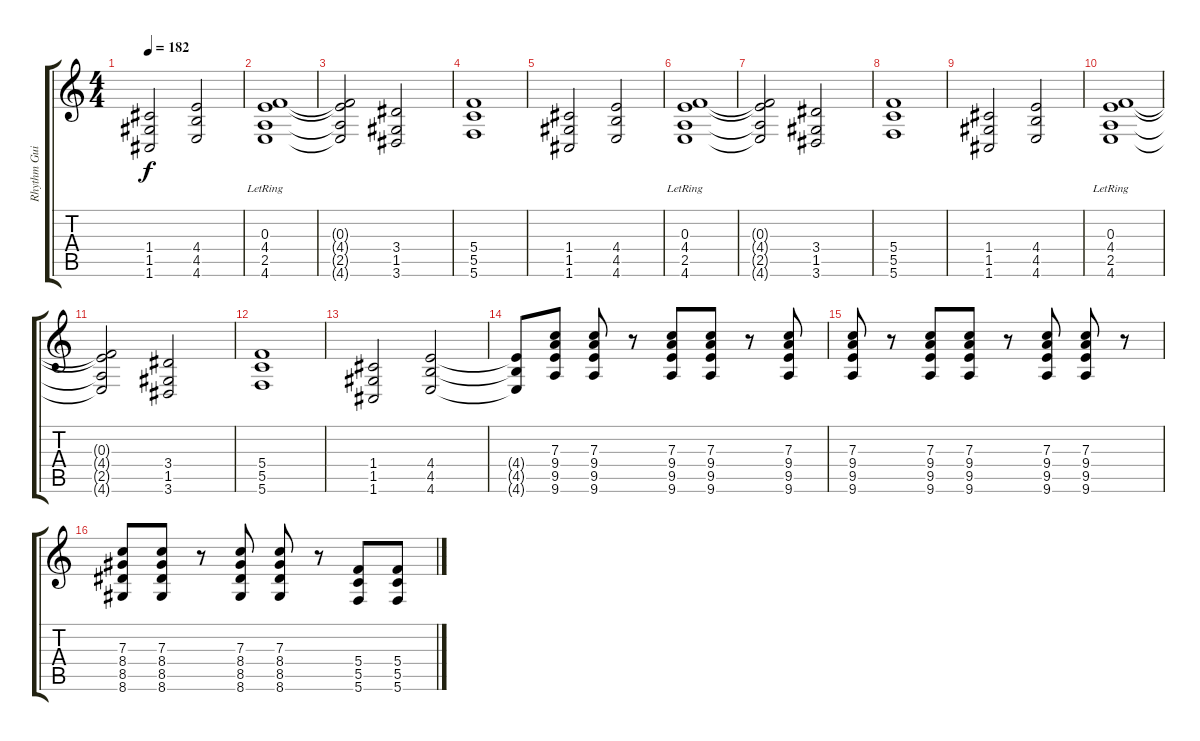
\track ("Rhythm Guitar 1" "Rhythm Gui") {instrument distortionguitar}
\staff {score tabs}
\tuning (D4 A3 F3 C3 G2 C2) {hide}
\ts (4 4)
\tempo 182
\clef g2
\ks c
(1.4 1.5 1.6).2{dy f} (4.4 4.5 4.6).2 |
(0.3{lr} 4.4{lr} 2.5{lr} 4.6{lr}).1 |
(0.3{t} 4.4{t} 2.5{t} 4.6{t}).2 (3.4 1.5 3.6).2 |
(5.4 5.5 5.6).1 |
(1.4 1.5 1.6).2 (4.4 4.5 4.6).2 |
(0.3{lr} 4.4{lr} 2.5{lr} 4.6{lr}).1 |
(0.3{t} 4.4{t} 2.5{t} 4.6{t}).2 (3.4 1.5 3.6).2 |
(5.4 5.5 5.6).1 |
(1.4 1.5 1.6).2 (4.4 4.5 4.6).2 |
(0.3{lr} 4.4{lr} 2.5{lr} 4.6{lr}).1 |
(0.3{t} 4.4{t} 2.5{t} 4.6{t}).2 (3.4 1.5 3.6).2 |
(5.4 5.5 5.6).1 |
(1.4 1.5 1.6).2 (4.4 4.5 4.6).2 |
(4.4{t} 4.5{t} 4.6{t}).8 (7.3 9.4 9.5 9.6).8 (7.3 9.4 9.5 9.6).8 r.8 (7.3 9.4 9.5 9.6).8 (7.3 9.4 9.5 9.6).8 r.8 (7.3 9.4 9.5 9.6).8 |
(7.3 9.4 9.5 9.6).8 r.8 (7.3 9.4 9.5 9.6).8 (7.3 9.4 9.5 9.6).8 r.8 (7.3 9.4 9.5 9.6).8 (7.3 9.4 9.5 9.6).8 r.8 |
(7.3 8.4 8.5 8.6).8 (7.3 8.4 8.5 8.6).8 r.8 (7.3 8.4 8.5 8.6).8 (7.3 8.4 8.5 8.6).8 r.8 (5.4 5.5 5.6).8 (5.4 5.5 5.6).8
